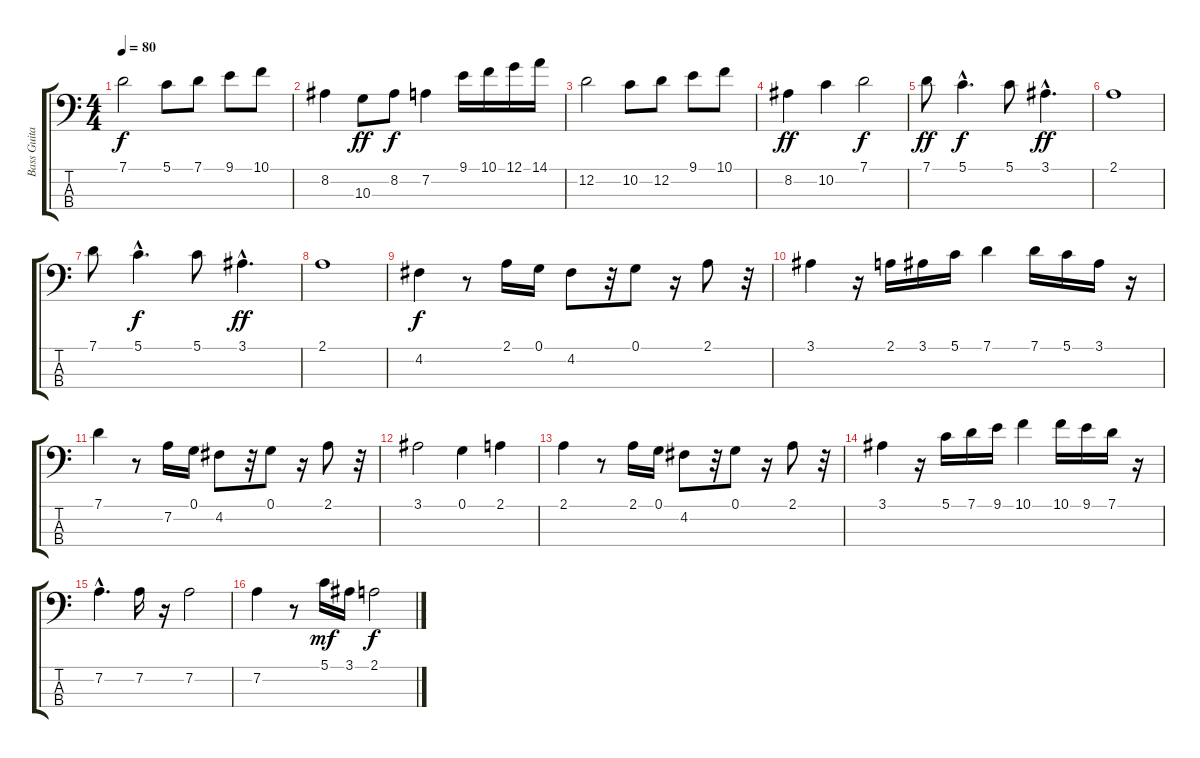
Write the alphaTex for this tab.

\track ("Bass Guitar" "Bass Guita") {instrument electricbassfinger}
\staff {score tabs}
\tuning (G2 D2 A1 E1) {hide}
\ts (4 4)
\tempo 80
\clef f4
\ks c
7.1.2{dy f volume 12} 5.1.8 7.1.8 9.1.8 10.1.8 |
8.2.4 10.3.8{dy ff} 8.2.8{dy f} 7.2.4 9.1.16 10.1.16 12.1.16 14.1.16 |
12.2.2 10.2.8 12.2.8 9.1.8 10.1.8 |
8.2.4{dy ff} 10.2.4 7.1.2{dy f} |
7.1.8{dy ff} 5.1{hac}.4{d dy f} 5.1.8 3.1{hac}.4{d dy ff} |
2.1.1 |
7.1.8 5.1{hac}.4{d dy f} 5.1.8 3.1{hac}.4{d dy ff} |
2.1.1 |
4.2.4{dy f} r.8 2.1.16 0.1.16 4.2.8 r.32 0.1.8 r.16 2.1.8 r.32 |
3.1.4 r.16 2.1.16 3.1.16 5.1.16 7.1.4 7.1.16 5.1.16 3.1.16 r.16 |
7.1.4 r.8 7.2.16 0.1.16 4.2.8 r.32 0.1.8 r.16 2.1.8 r.32 |
3.1.2 0.1.4 2.1.4 |
2.1.4 r.8 2.1.16 0.1.16 4.2.8 r.32 0.1.8 r.16 2.1.8 r.32 |
3.1.4 r.16 5.1.16 7.1.16 9.1.16 10.1.4 10.1.16 9.1.16 7.1.16 r.16 |
7.2{hac}.4{d} 7.2.16 r.16 7.2.2 |
7.2.4 r.8 5.1.16{dy mf} 3.1.16 2.1.2{dy f}
